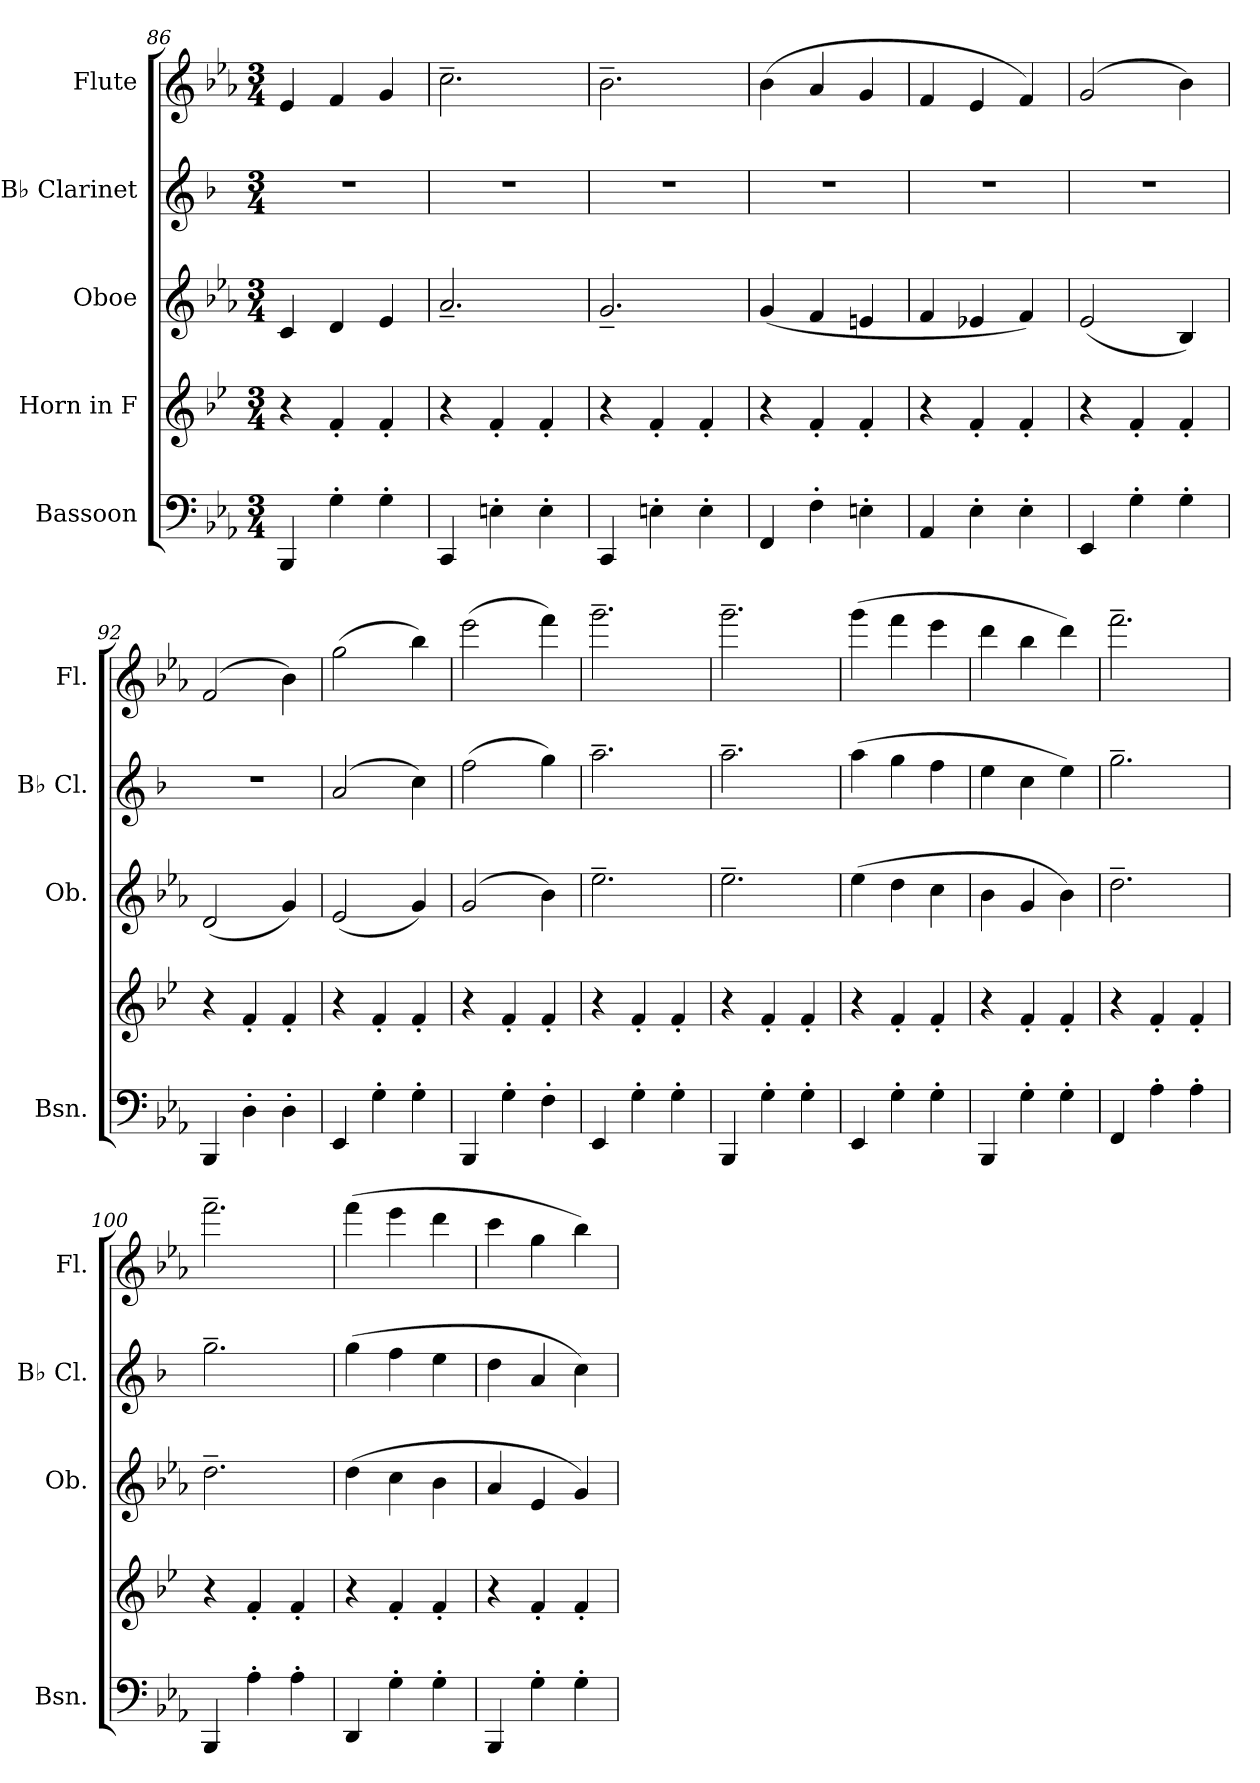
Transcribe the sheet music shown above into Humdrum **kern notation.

**kern	**kern	**kern	**kern	**kern
*part5	*part4	*part3	*part2	*part1
*staff5	*staff4	*staff3	*staff2	*staff1
*I"Bassoon	*I"Horn in F	*I"Oboe	*I"B♭ Clarinet	*I"Flute
*I'Bsn.	*	*I'Ob.	*I'B♭ Cl.	*I'Fl.
*clefF4	*clefG2	*clefG2	*clefG2	*clefG2
*	*ITrd4c7	*	*ITrd1c2	*
*k[b-e-a-]	*k[b-e-a-]	*k[b-e-a-]	*k[b-e-a-]	*k[b-e-a-]
*M3/4	*M3/4	*M3/4	*M3/4	*M3/4
=86	=86	=86	=86	=86
4BBB-/	4r	4c/	2.r	4e-/
4G'\	4B-'/	4d/	.	4f/
4G'\	4B-'/	4e-/	.	4g/
=87	=87	=87	=87	=87
4CC/	4r	2.a-~/	2.r	2.cc~\
4En'\	4B-'/	.	.	.
4E'\	4B-'/	.	.	.
!!LO:LB:g=z
=88	=88	=88	=88	=88
4CC/	4r	2.g~/	2.r	2.b-~\
4En'\	4B-'/	.	.	.
4E'\	4B-'/	.	.	.
=89	=89	=89	=89	=89
4FF/	4r	(4g/	2.r	(4b-\
4F'\	4B-'/	4f/	.	4a-/
4En'\	4B-'/	4en/	.	4g/
=90	=90	=90	=90	=90
4AA-/	4r	4f/	2.r	4f/
4E-'\	4B-'/	4e-X/	.	4e-/
4E-'\	4B-'/	4f/)	.	4f/)
=91	=91	=91	=91	=91
4EE-/	4r	(2e-/	2.r	(2g/
4G'\	4B-'/	.	.	.
4G'\	4B-'/	4B-/)	.	4b-\)
=92	=92	=92	=92	=92
4BBB-/	4r	(2d/	2.r	(2f/
4D'\	4B-'/	.	.	.
4D'\	4B-'/	4g/)	.	4b-\)
=93	=93	=93	=93	=93
4EE-/	4r	(2e-/	(2g/	(2gg\
4G'\	4B-'/	.	.	.
4G'\	4B-'/	4g/)	4b-\)	4bb-\)
=94	=94	=94	=94	=94
4BBB-/	4r	(2g/	(2ee-\	(2eee-\
4G'\	4B-'/	.	.	.
4F'\	4B-'/	4b-\)	4ff\)	4fff\)
=95	=95	=95	=95	=95
4EE-/	4r	2.ee-~\	2.gg~\	2.ggg~\
4G'\	4B-'/	.	.	.
4G'\	4B-'/	.	.	.
=96	=96	=96	=96	=96
4BBB-/	4r	2.ee-~\	2.gg~\	2.ggg~\
4G'\	4B-'/	.	.	.
4G'\	4B-'/	.	.	.
!!LO:PB:g=z
=97	=97	=97	=97	=97
4EE-/	4r	(4ee-\	(4gg\	(4ggg\
4G'\	4B-'/	4dd\	4ff\	4fff\
4G'\	4B-'/	4cc\	4ee-\	4eee-\
=98	=98	=98	=98	=98
4BBB-/	4r	4b-\	4dd\	4ddd\
4G'\	4B-'/	4g/	4b-\	4bb-\
4G'\	4B-'/	4b-\)	4dd\)	4ddd\)
=99	=99	=99	=99	=99
4FF/	4r	2.dd~\	2.ff~\	2.fff~\
4A-'\	4B-'/	.	.	.
4A-'\	4B-'/	.	.	.
=100	=100	=100	=100	=100
4BBB-/	4r	2.dd~\	2.ff~\	2.fff~\
4A-'\	4B-'/	.	.	.
4A-'\	4B-'/	.	.	.
=101	=101	=101	=101	=101
4DD/	4r	(4dd\	(4ff\	(4fff\
4G'\	4B-'/	4cc\	4ee-\	4eee-\
4G'\	4B-'/	4b-\	4dd\	4ddd\
=102	=102	=102	=102	=102
4BBB-/	4r	4a-/	4cc\	4ccc\
4G'\	4B-'/	4e-/	4g/	4gg\
4G'\	4B-'/	4g/)	4b-\)	4bb-\)
=	=	=	=	=
*-	*-	*-	*-	*-
